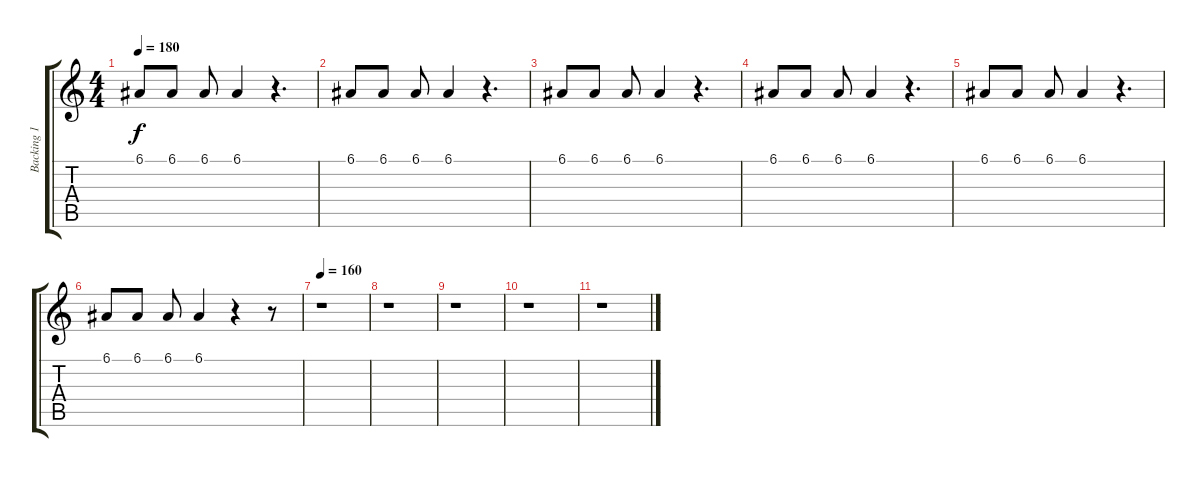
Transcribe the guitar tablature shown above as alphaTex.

\track ("Backing 1" "Backing 1") {instrument trumpet}
\staff {score tabs}
\tuning (E4 B3 G3 D3 A2 E2) {hide}
\ts (4 4)
\tempo 180
\clef g2
\ks c
6.1.8{dy f} 6.1.8 6.1.8 6.1.4 r.4{d} |
6.1.8 6.1.8 6.1.8 6.1.4 r.4{d} |
6.1.8 6.1.8 6.1.8 6.1.4 r.4{d} |
6.1.8 6.1.8 6.1.8 6.1.4 r.4{d} |
6.1.8 6.1.8 6.1.8 6.1.4 r.4{d} |
6.1.8 6.1.8 6.1.8 6.1.4 r.4 r.8 |
\tempo 160
r.1 |
r.1 |
r.1 |
r.1 |
r.1
